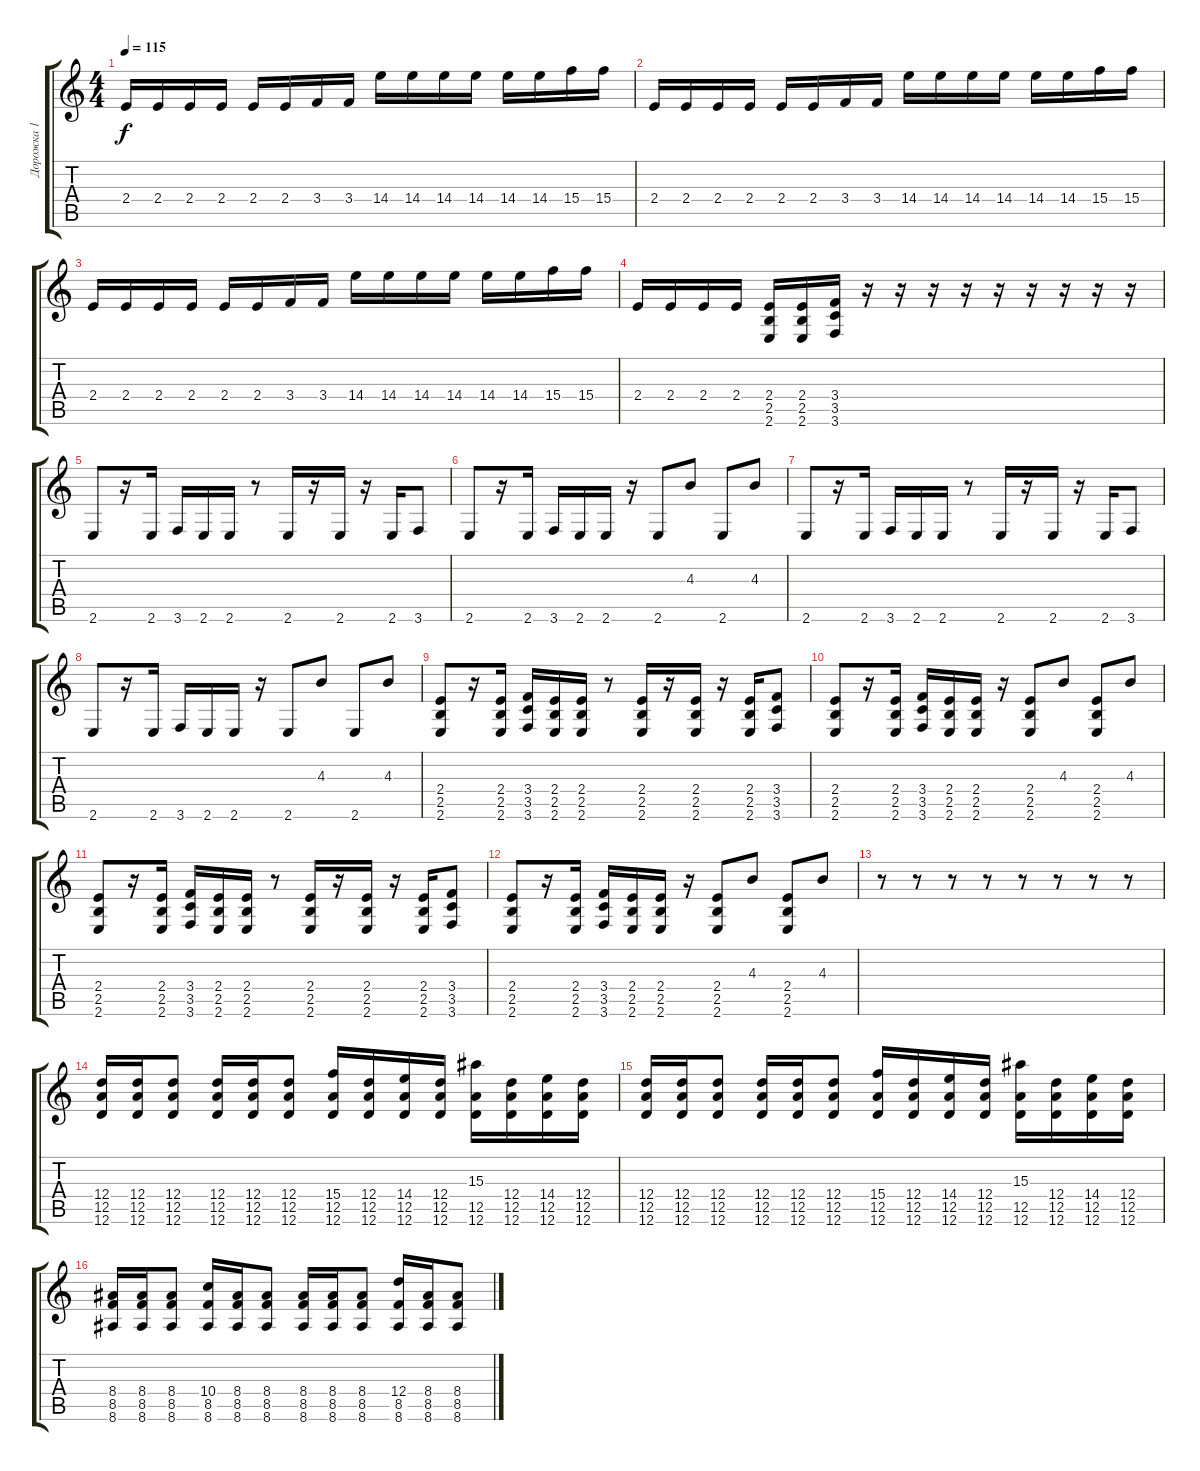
\track ("Дорожка 1" "Дорожка 1") {instrument distortionguitar}
\staff {score tabs}
\tuning (E4 B3 G3 D3 A2 D2) {hide}
\ts (4 4)
\tempo 115
\clef g2
\ks c
2.4.16{dy f} 2.4.16 2.4.16 2.4.16 2.4.16 2.4.16 3.4.16 3.4.16 14.4.16 14.4.16 14.4.16 14.4.16 14.4.16 14.4.16 15.4.16 15.4.16 |
2.4.16 2.4.16 2.4.16 2.4.16 2.4.16 2.4.16 3.4.16 3.4.16 14.4.16 14.4.16 14.4.16 14.4.16 14.4.16 14.4.16 15.4.16 15.4.16 |
2.4.16 2.4.16 2.4.16 2.4.16 2.4.16 2.4.16 3.4.16 3.4.16 14.4.16 14.4.16 14.4.16 14.4.16 14.4.16 14.4.16 15.4.16 15.4.16 |
2.4.16 2.4.16 2.4.16 2.4.16 (2.4 2.5 2.6).16 (2.4 2.5 2.6).16 (3.4 3.5 3.6).16 r.16 r.16 r.16 r.16 r.16 r.16 r.16 r.16 r.16 |
2.6.8 r.16 2.6.16 3.6.16 2.6.16 2.6.16 r.8 2.6.16 r.16 2.6.16 r.16 2.6.16 3.6.8 |
2.6.8 r.16 2.6.16 3.6.16 2.6.16 2.6.16 r.16 2.6.8 4.3.8 2.6.8 4.3.8 |
2.6.8 r.16 2.6.16 3.6.16 2.6.16 2.6.16 r.8 2.6.16 r.16 2.6.16 r.16 2.6.16 3.6.8 |
2.6.8 r.16 2.6.16 3.6.16 2.6.16 2.6.16 r.16 2.6.8 4.3.8 2.6.8 4.3.8 |
(2.4 2.5 2.6).8 r.16 (2.4 2.5 2.6).16 (3.4 3.5 3.6).16 (2.4 2.5 2.6).16 (2.4 2.5 2.6).16 r.8 (2.4 2.5 2.6).16 r.16 (2.4 2.5 2.6).16 r.16 (2.4 2.5 2.6).16 (3.4 3.5 3.6).8 |
(2.4 2.5 2.6).8 r.16 (2.4 2.5 2.6).16 (3.4 3.5 3.6).16 (2.4 2.5 2.6).16 (2.4 2.5 2.6).16 r.16 (2.4 2.5 2.6).8 4.3.8 (2.4 2.5 2.6).8 4.3.8 |
(2.4 2.5 2.6).8 r.16 (2.4 2.5 2.6).16 (3.4 3.5 3.6).16 (2.4 2.5 2.6).16 (2.4 2.5 2.6).16 r.8 (2.4 2.5 2.6).16 r.16 (2.4 2.5 2.6).16 r.16 (2.4 2.5 2.6).16 (3.4 3.5 3.6).8 |
(2.4 2.5 2.6).8 r.16 (2.4 2.5 2.6).16 (3.4 3.5 3.6).16 (2.4 2.5 2.6).16 (2.4 2.5 2.6).16 r.16 (2.4 2.5 2.6).8 4.3.8 (2.4 2.5 2.6).8 4.3.8 |
r.8 r.8 r.8 r.8 r.8 r.8 r.8 r.8 |
(12.4 12.5 12.6).16 (12.4 12.5 12.6).16 (12.4 12.5 12.6).8 (12.4 12.5 12.6).16 (12.4 12.5 12.6).16 (12.4 12.5 12.6).8 (15.4 12.5 12.6).16 (12.4 12.5 12.6).16 (14.4 12.5 12.6).16 (12.4 12.5 12.6).16 (15.3 12.5 12.6).16 (12.4 12.5 12.6).16 (14.4 12.5 12.6).16 (12.4 12.5 12.6).16 |
(12.4 12.5 12.6).16 (12.4 12.5 12.6).16 (12.4 12.5 12.6).8 (12.4 12.5 12.6).16 (12.4 12.5 12.6).16 (12.4 12.5 12.6).8 (15.4 12.5 12.6).16 (12.4 12.5 12.6).16 (14.4 12.5 12.6).16 (12.4 12.5 12.6).16 (15.3 12.5 12.6).16 (12.4 12.5 12.6).16 (14.4 12.5 12.6).16 (12.4 12.5 12.6).16 |
(8.4 8.5 8.6).16 (8.4 8.5 8.6).16 (8.4 8.5 8.6).8 (10.4 8.5 8.6).16 (8.4 8.5 8.6).16 (8.4 8.5 8.6).8 (8.4 8.5 8.6).16 (8.4 8.5 8.6).16 (8.4 8.5 8.6).8 (12.4 8.5 8.6).16 (8.4 8.5 8.6).16 (8.4 8.5 8.6).8
